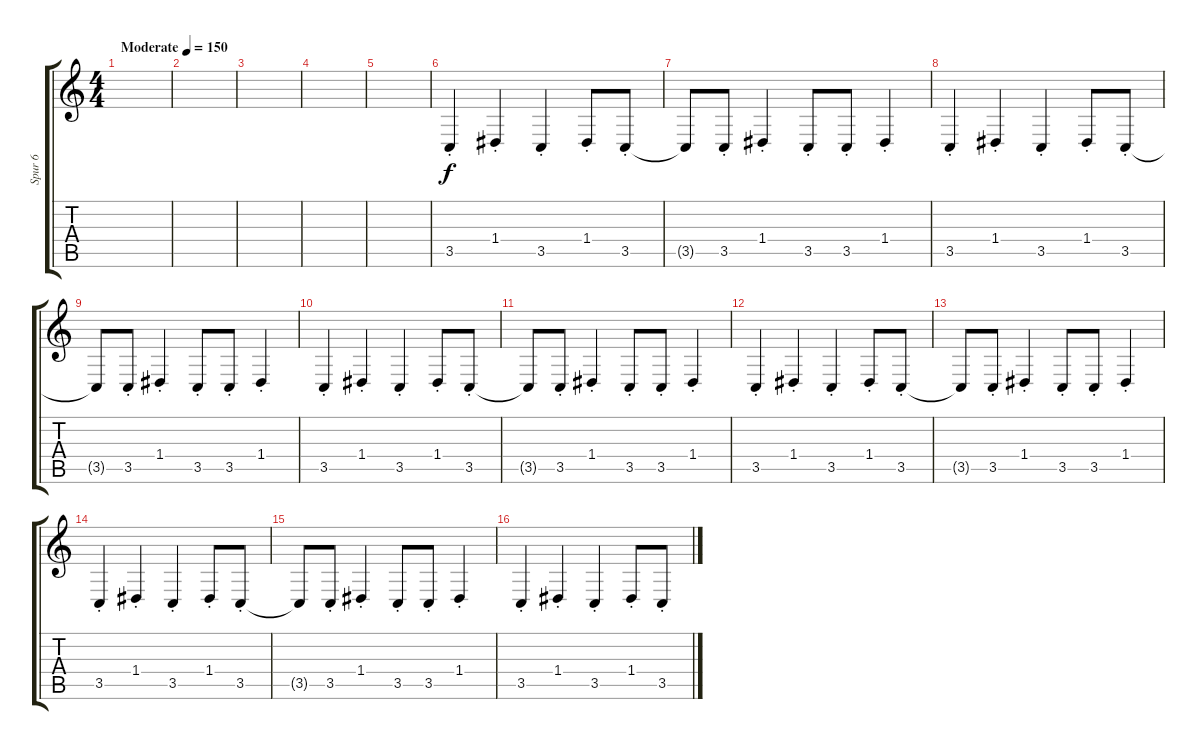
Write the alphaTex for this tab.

\track ("Spur 6" "Spur 6") {instrument stringensemble1}
\staff {score tabs}
\tuning (E4 B3 G3 D3 A2 E2) {hide}
\ts (4 4)
\tempo (150 "Moderate")
\clef g2
\ks c
|
|
|
|
|
3.5{st}.4 1.4{st}.4 3.5{st}.4 1.4{st}.8 3.5{st}.8 |
3.5{t}.8 3.5{st}.8 1.4{st}.4 3.5{st}.8 3.5{st}.8 1.4{st}.4 |
3.5{st}.4 1.4{st}.4 3.5{st}.4 1.4{st}.8 3.5{st}.8 |
3.5{t}.8 3.5{st}.8 1.4{st}.4 3.5{st}.8 3.5{st}.8 1.4{st}.4 |
3.5{st}.4 1.4{st}.4 3.5{st}.4 1.4{st}.8 3.5{st}.8 |
3.5{t}.8 3.5{st}.8 1.4{st}.4 3.5{st}.8 3.5{st}.8 1.4{st}.4 |
3.5{st}.4 1.4{st}.4 3.5{st}.4 1.4{st}.8 3.5{st}.8 |
3.5{t}.8 3.5{st}.8 1.4{st}.4 3.5{st}.8 3.5{st}.8 1.4{st}.4 |
3.5{st}.4 1.4{st}.4 3.5{st}.4 1.4{st}.8 3.5{st}.8 |
3.5{t}.8 3.5{st}.8 1.4{st}.4 3.5{st}.8 3.5{st}.8 1.4{st}.4 |
3.5{st}.4 1.4{st}.4 3.5{st}.4 1.4{st}.8 3.5{st}.8
